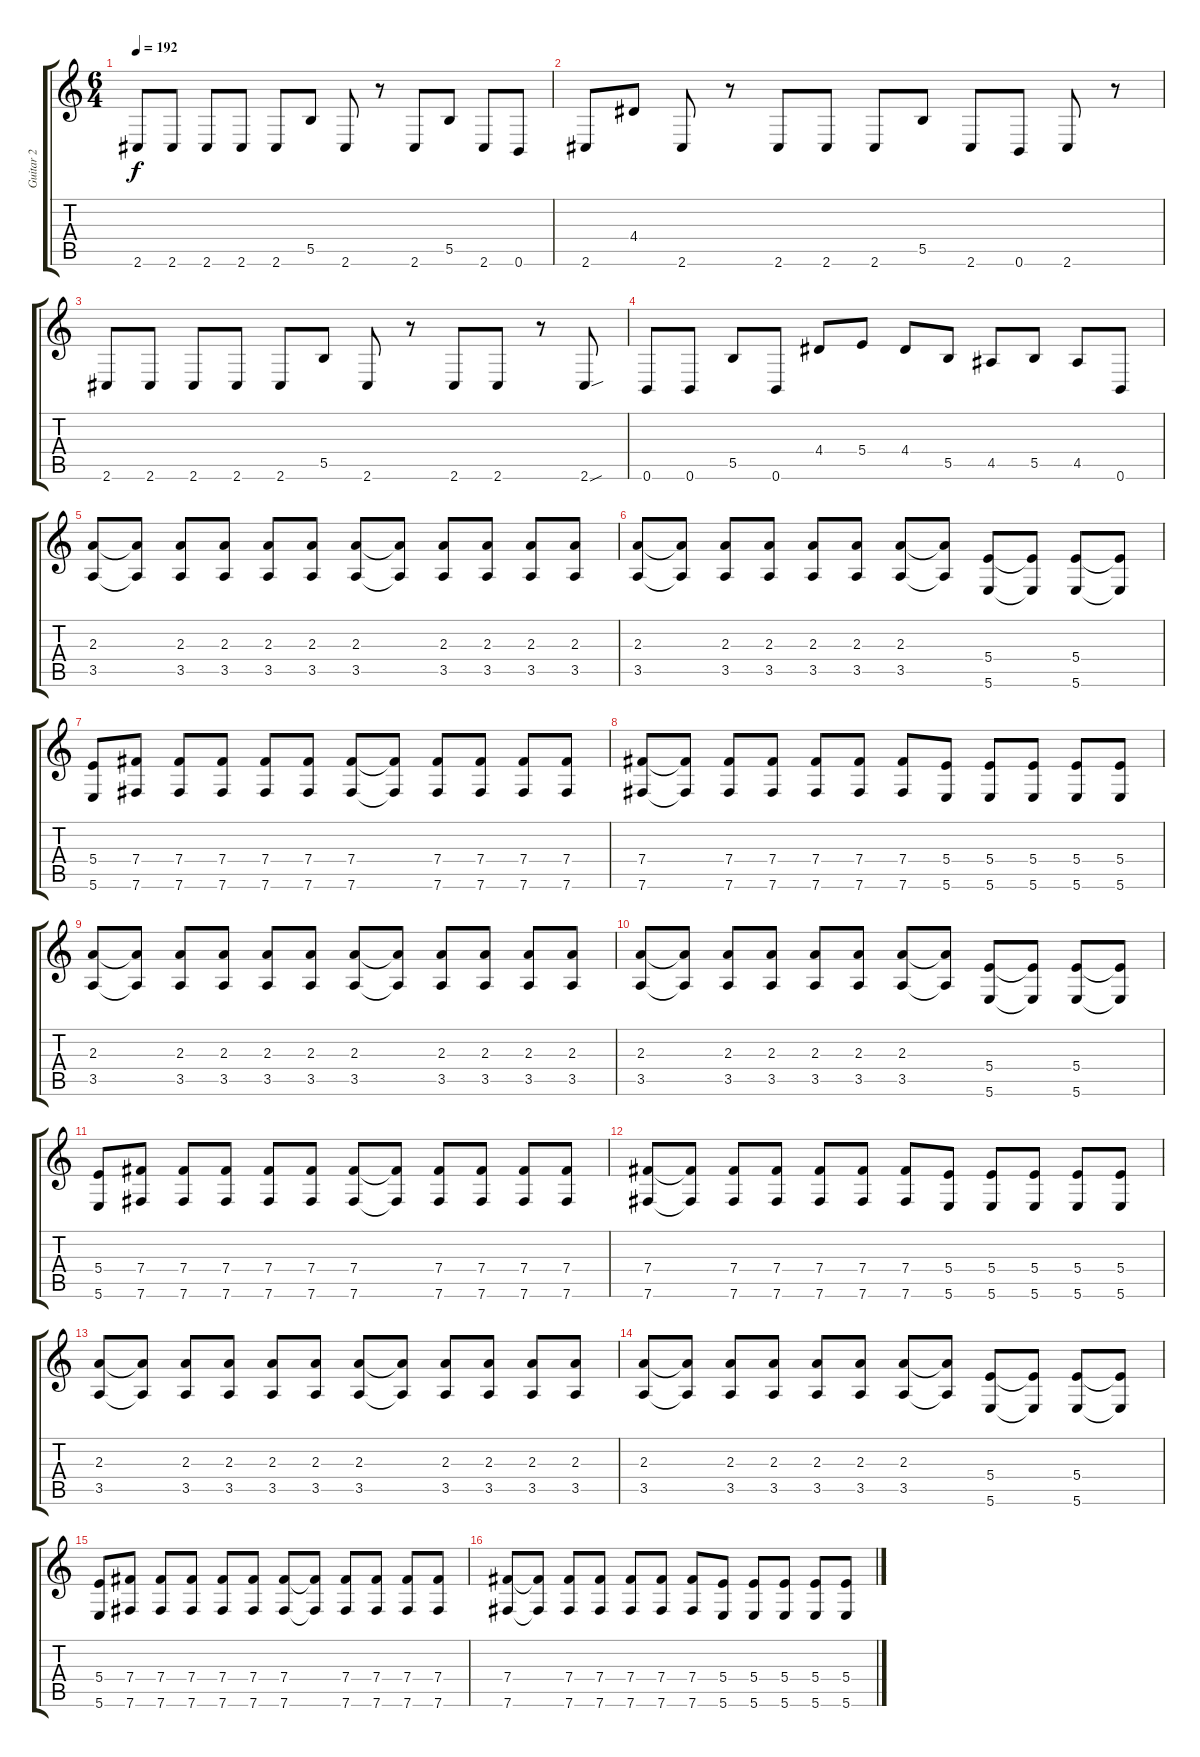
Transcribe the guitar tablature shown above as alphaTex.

\track ("Guitar 2" "Guitar 2") {instrument distortionguitar}
\staff {score tabs}
\tuning (E4 B3 G3 B2 Gb2 B1) {hide}
\ts (6 4)
\tempo 192
\clef g2
\ks c
2.6.8{dy f} 2.6.8 2.6.8 2.6.8 2.6.8 5.5.8 2.6.8 r.8 2.6.8 5.5.8 2.6.8 0.6.8 |
2.6.8 4.4.8 2.6.8 r.8 2.6.8 2.6.8 2.6.8 5.5.8 2.6.8 0.6.8 2.6.8 r.8 |
2.6.8 2.6.8 2.6.8 2.6.8 2.6.8 5.5.8 2.6.8 r.8 2.6.8 2.6.8 r.8 2.6{sou}.8 |
0.6.8 0.6.8 5.5.8 0.6.8 4.4.8 5.4.8 4.4.8 5.5.8 4.5.8 5.5.8 4.5.8 0.6.8 |
(2.3 3.5).8 (2.3{t} 3.5{t}).8 (2.3 3.5).8 (2.3 3.5).8 (2.3 3.5).8 (2.3 3.5).8 (2.3 3.5).8 (2.3{t} 3.5{t}).8 (2.3 3.5).8 (2.3 3.5).8 (2.3 3.5).8 (2.3 3.5).8 |
(2.3 3.5).8 (2.3{t} 3.5{t}).8 (2.3 3.5).8 (2.3 3.5).8 (2.3 3.5).8 (2.3 3.5).8 (2.3 3.5).8 (2.3{t} 3.5{t}).8 (5.4 5.6).8 (5.4{t} 5.6{t}).8 (5.4 5.6).8 (5.4{t} 5.6{t}).8 |
(5.4 5.6).8 (7.4 7.6).8 (7.4 7.6).8 (7.4 7.6).8 (7.4 7.6).8 (7.4 7.6).8 (7.4 7.6).8 (7.4{t} 7.6{t}).8 (7.4 7.6).8 (7.4 7.6).8 (7.4 7.6).8 (7.4 7.6).8 |
(7.4 7.6).8 (7.4{t} 7.6{t}).8 (7.4 7.6).8 (7.4 7.6).8 (7.4 7.6).8 (7.4 7.6).8 (7.4 7.6).8 (5.4 5.6).8 (5.4 5.6).8 (5.4 5.6).8 (5.4 5.6).8 (5.4 5.6).8 |
(2.3 3.5).8 (2.3{t} 3.5{t}).8 (2.3 3.5).8 (2.3 3.5).8 (2.3 3.5).8 (2.3 3.5).8 (2.3 3.5).8 (2.3{t} 3.5{t}).8 (2.3 3.5).8 (2.3 3.5).8 (2.3 3.5).8 (2.3 3.5).8 |
(2.3 3.5).8 (2.3{t} 3.5{t}).8 (2.3 3.5).8 (2.3 3.5).8 (2.3 3.5).8 (2.3 3.5).8 (2.3 3.5).8 (2.3{t} 3.5{t}).8 (5.4 5.6).8 (5.4{t} 5.6{t}).8 (5.4 5.6).8 (5.4{t} 5.6{t}).8 |
(5.4 5.6).8 (7.4 7.6).8 (7.4 7.6).8 (7.4 7.6).8 (7.4 7.6).8 (7.4 7.6).8 (7.4 7.6).8 (7.4{t} 7.6{t}).8 (7.4 7.6).8 (7.4 7.6).8 (7.4 7.6).8 (7.4 7.6).8 |
(7.4 7.6).8 (7.4{t} 7.6{t}).8 (7.4 7.6).8 (7.4 7.6).8 (7.4 7.6).8 (7.4 7.6).8 (7.4 7.6).8 (5.4 5.6).8 (5.4 5.6).8 (5.4 5.6).8 (5.4 5.6).8 (5.4 5.6).8 |
(2.3 3.5).8 (2.3{t} 3.5{t}).8 (2.3 3.5).8 (2.3 3.5).8 (2.3 3.5).8 (2.3 3.5).8 (2.3 3.5).8 (2.3{t} 3.5{t}).8 (2.3 3.5).8 (2.3 3.5).8 (2.3 3.5).8 (2.3 3.5).8 |
(2.3 3.5).8 (2.3{t} 3.5{t}).8 (2.3 3.5).8 (2.3 3.5).8 (2.3 3.5).8 (2.3 3.5).8 (2.3 3.5).8 (2.3{t} 3.5{t}).8 (5.4 5.6).8 (5.4{t} 5.6{t}).8 (5.4 5.6).8 (5.4{t} 5.6{t}).8 |
(5.4 5.6).8 (7.4 7.6).8 (7.4 7.6).8 (7.4 7.6).8 (7.4 7.6).8 (7.4 7.6).8 (7.4 7.6).8 (7.4{t} 7.6{t}).8 (7.4 7.6).8 (7.4 7.6).8 (7.4 7.6).8 (7.4 7.6).8 |
(7.4 7.6).8 (7.4{t} 7.6{t}).8 (7.4 7.6).8 (7.4 7.6).8 (7.4 7.6).8 (7.4 7.6).8 (7.4 7.6).8 (5.4 5.6).8 (5.4 5.6).8 (5.4 5.6).8 (5.4 5.6).8 (5.4 5.6).8
